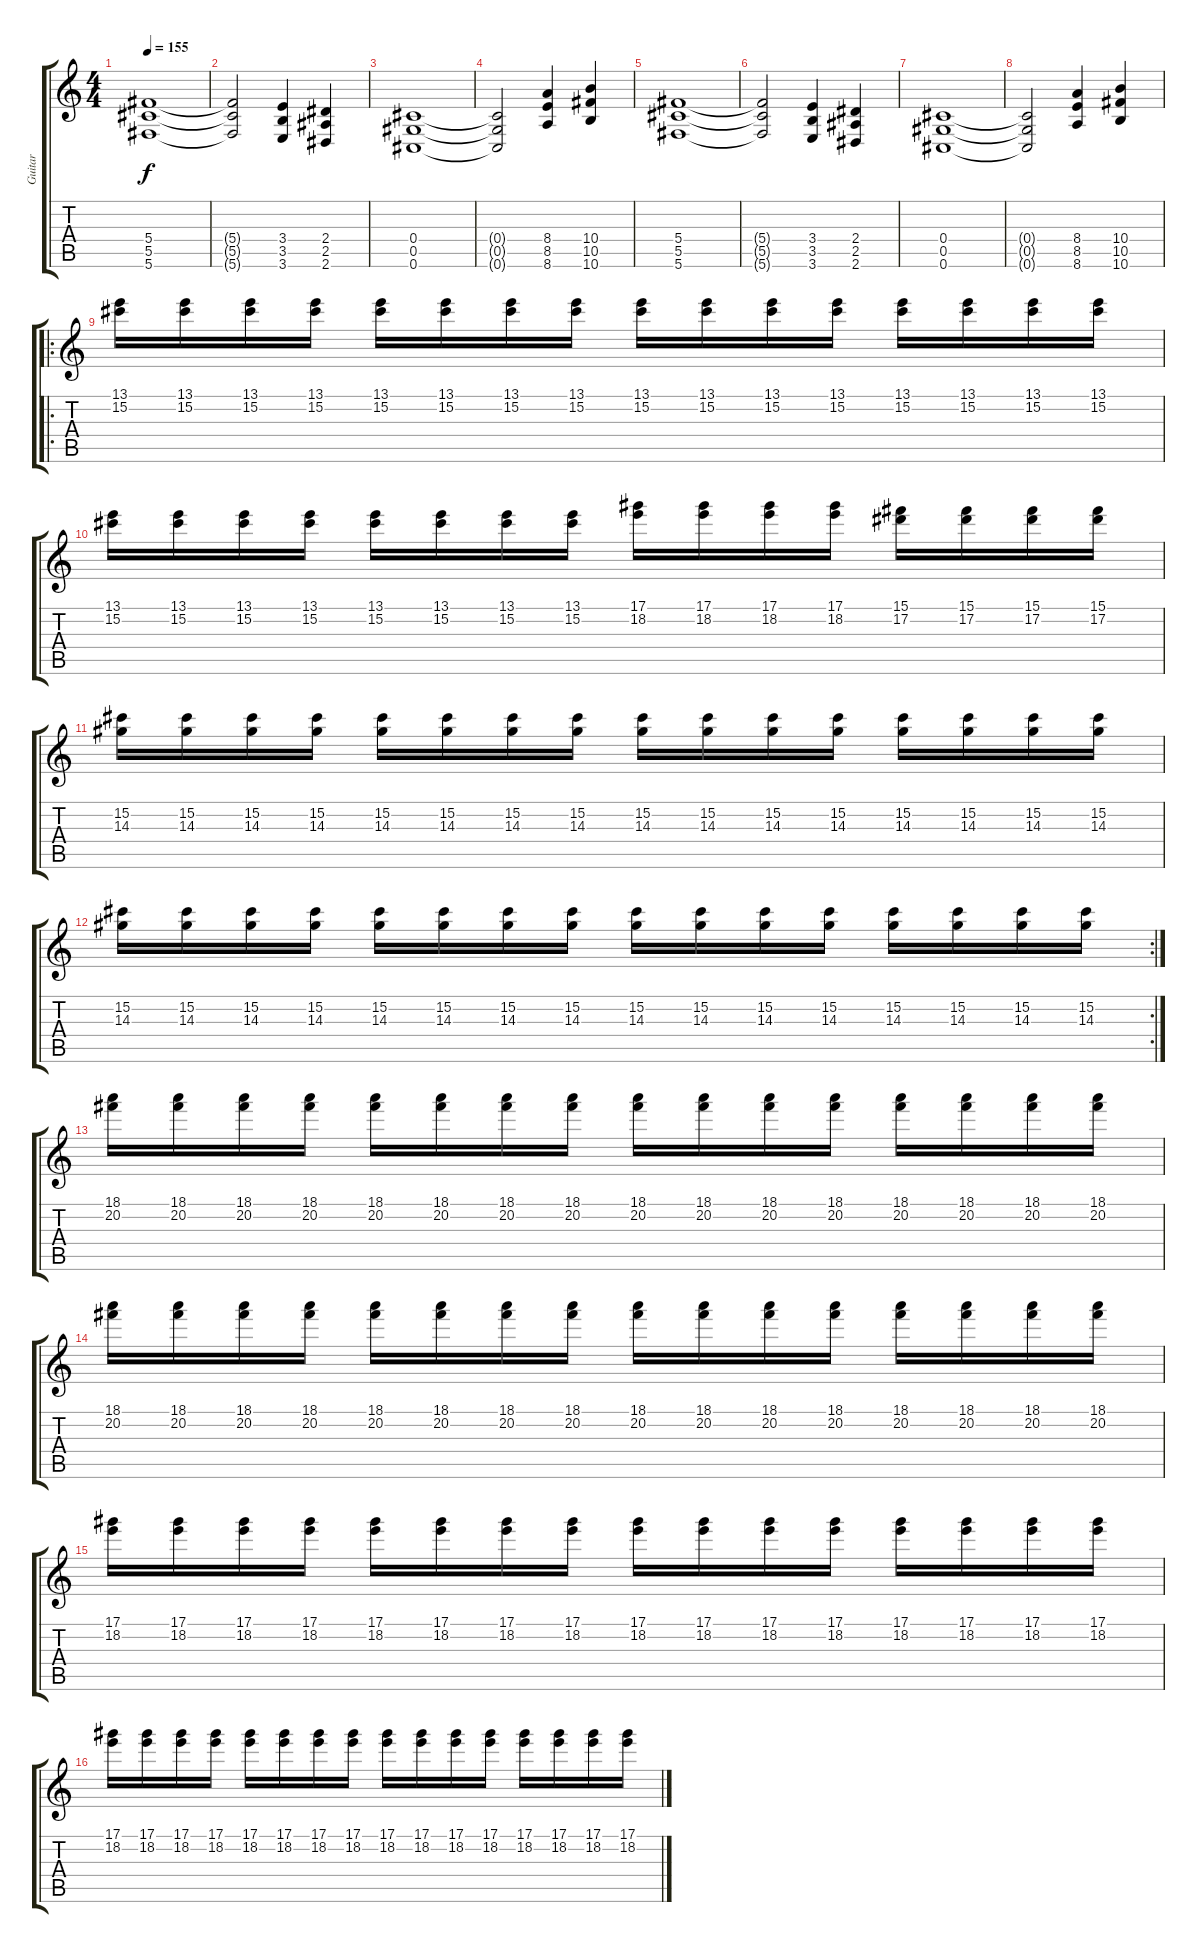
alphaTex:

\track ("Guitar" "Guitar") {instrument electricguitarclean}
\staff {score tabs}
\tuning (Eb4 Bb3 Gb3 Db3 Ab2 Db2) {hide}
\ts (4 4)
\tempo 155
\clef g2
\ks c
(5.4 5.5 5.6).1{dy f} |
(5.4{t} 5.5{t} 5.6{t}).2 (3.4 3.5 3.6).4 (2.4 2.5 2.6).4 |
(0.4 0.5 0.6).1 |
(0.4{t} 0.5{t} 0.6{t}).2 (8.4 8.5 8.6).4 (10.4 10.5 10.6).4 |
(5.4 5.5 5.6).1 |
(5.4{t} 5.5{t} 5.6{t}).2 (3.4 3.5 3.6).4 (2.4 2.5 2.6).4 |
(0.4 0.5 0.6).1 |
(0.4{t} 0.5{t} 0.6{t}).2 (8.4 8.5 8.6).4 (10.4 10.5 10.6).4 |
\ro
(13.1 15.2).16 (13.1 15.2).16 (13.1 15.2).16 (13.1 15.2).16 (13.1 15.2).16 (13.1 15.2).16 (13.1 15.2).16 (13.1 15.2).16 (13.1 15.2).16 (13.1 15.2).16 (13.1 15.2).16 (13.1 15.2).16 (13.1 15.2).16 (13.1 15.2).16 (13.1 15.2).16 (13.1 15.2).16 |
(13.1 15.2).16 (13.1 15.2).16 (13.1 15.2).16 (13.1 15.2).16 (13.1 15.2).16 (13.1 15.2).16 (13.1 15.2).16 (13.1 15.2).16 (17.1 18.2).16 (17.1 18.2).16 (17.1 18.2).16 (17.1 18.2).16 (15.1 17.2).16 (15.1 17.2).16 (15.1 17.2).16 (15.1 17.2).16 |
(15.2 14.3).16 (15.2 14.3).16 (15.2 14.3).16 (15.2 14.3).16 (15.2 14.3).16 (15.2 14.3).16 (15.2 14.3).16 (15.2 14.3).16 (15.2 14.3).16 (15.2 14.3).16 (15.2 14.3).16 (15.2 14.3).16 (15.2 14.3).16 (15.2 14.3).16 (15.2 14.3).16 (15.2 14.3).16 |
\rc 2
(15.2 14.3).16 (15.2 14.3).16 (15.2 14.3).16 (15.2 14.3).16 (15.2 14.3).16 (15.2 14.3).16 (15.2 14.3).16 (15.2 14.3).16 (15.2 14.3).16 (15.2 14.3).16 (15.2 14.3).16 (15.2 14.3).16 (15.2 14.3).16 (15.2 14.3).16 (15.2 14.3).16 (15.2 14.3).16 |
(18.1 20.2).16 (18.1 20.2).16 (18.1 20.2).16 (18.1 20.2).16 (18.1 20.2).16 (18.1 20.2).16 (18.1 20.2).16 (18.1 20.2).16 (18.1 20.2).16 (18.1 20.2).16 (18.1 20.2).16 (18.1 20.2).16 (18.1 20.2).16 (18.1 20.2).16 (18.1 20.2).16 (18.1 20.2).16 |
(18.1 20.2).16 (18.1 20.2).16 (18.1 20.2).16 (18.1 20.2).16 (18.1 20.2).16 (18.1 20.2).16 (18.1 20.2).16 (18.1 20.2).16 (18.1 20.2).16 (18.1 20.2).16 (18.1 20.2).16 (18.1 20.2).16 (18.1 20.2).16 (18.1 20.2).16 (18.1 20.2).16 (18.1 20.2).16 |
(17.1 18.2).16 (17.1 18.2).16 (17.1 18.2).16 (17.1 18.2).16 (17.1 18.2).16 (17.1 18.2).16 (17.1 18.2).16 (17.1 18.2).16 (17.1 18.2).16 (17.1 18.2).16 (17.1 18.2).16 (17.1 18.2).16 (17.1 18.2).16 (17.1 18.2).16 (17.1 18.2).16 (17.1 18.2).16 |
(17.1 18.2).16 (17.1 18.2).16 (17.1 18.2).16 (17.1 18.2).16 (17.1 18.2).16 (17.1 18.2).16 (17.1 18.2).16 (17.1 18.2).16 (17.1 18.2).16 (17.1 18.2).16 (17.1 18.2).16 (17.1 18.2).16 (17.1 18.2).16 (17.1 18.2).16 (17.1 18.2).16 (17.1 18.2).16
